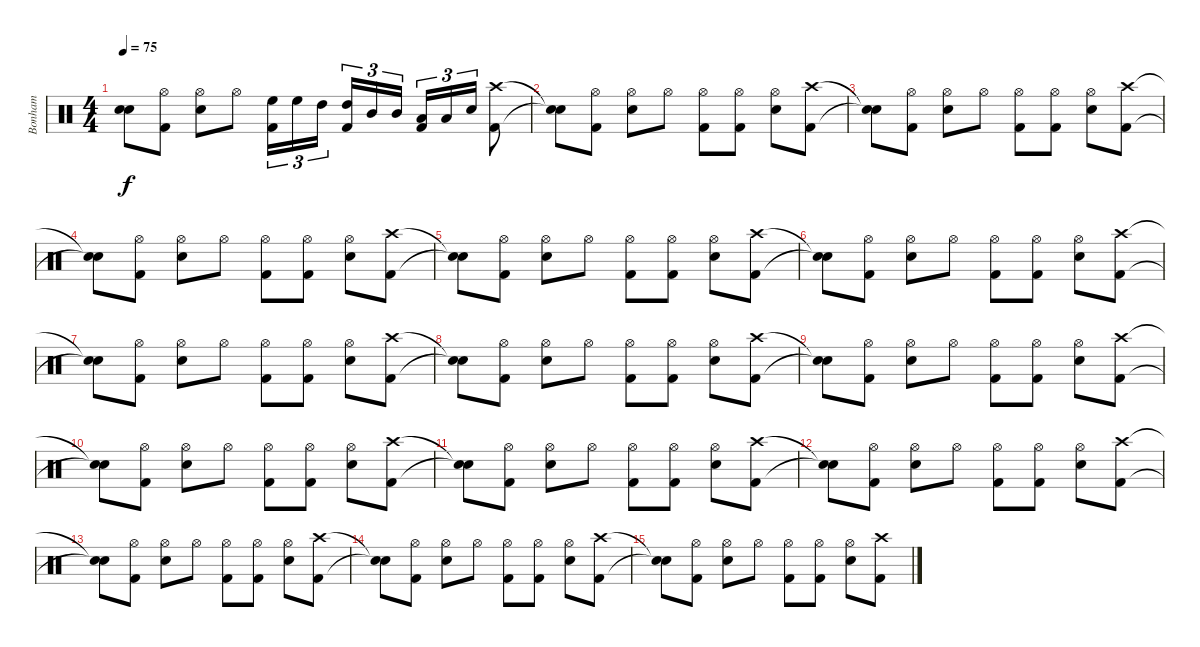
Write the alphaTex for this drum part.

\track ("Bonham" "Bonham") {instrument percussion}
\staff {score}
\articulation defaults
\ts (4 4)
\tempo 75
\clef neutral
\ks c
("Snare (hit)"{t} "Snare (hit)"{t}).8{dy f} ("Hi-Hat (open)" "Kick (hit) 2").8 ("Hi-Hat (open)" "Snare (hit) 2").8 "Hi-Hat (open)".8 ("High Floor Tom (hit)" "Kick (hit) 2").16{tu (3 2)} "High Floor Tom (hit)".16{tu (3 2)} "High Tom (hit)".16{tu (3 2)} ("High Tom (hit)" "Kick (hit) 2").16{tu (3 2)} "Mid Tom (hit)".16{tu (3 2)} "Mid Tom (hit)".16{tu (3 2)} ("Low Tom (hit)" "Kick (hit) 2").16{tu (3 2)} "Low Tom (hit)".16{tu (3 2)} "Snare (hit) 2".16{tu (3 2)} ("Crash high (hit)" "Kick (hit) 2").8 |
("Snare (hit)"{t} "Snare (hit)"{t}).8 ("Hi-Hat (open)" "Kick (hit) 2").8 ("Hi-Hat (open)" "Snare (hit) 2").8 "Hi-Hat (open)".8 ("Hi-Hat (open)" "Kick (hit) 2").8 ("Hi-Hat (open)" "Kick (hit) 2").8 ("Hi-Hat (open)" "Snare (hit) 2").8 ("Crash high (hit)" "Kick (hit) 2").8 |
("Snare (hit)"{t} "Snare (hit)"{t}).8 ("Hi-Hat (open)" "Kick (hit) 2").8 ("Hi-Hat (open)" "Snare (hit) 2").8 "Hi-Hat (open)".8 ("Hi-Hat (open)" "Kick (hit) 2").8 ("Hi-Hat (open)" "Kick (hit) 2").8 ("Hi-Hat (open)" "Snare (hit) 2").8 ("Crash high (hit)" "Kick (hit) 2").8 |
("Snare (hit)"{t} "Snare (hit)"{t}).8{volume 11} ("Hi-Hat (open)" "Kick (hit) 2").8 ("Hi-Hat (open)" "Snare (hit) 2").8 "Hi-Hat (open)".8 ("Hi-Hat (open)" "Kick (hit) 2").8 ("Hi-Hat (open)" "Kick (hit) 2").8 ("Hi-Hat (open)" "Snare (hit) 2").8 ("Crash high (hit)" "Kick (hit) 2").8 |
("Snare (hit)"{t} "Snare (hit)"{t}).8 ("Hi-Hat (open)" "Kick (hit) 2").8 ("Hi-Hat (open)" "Snare (hit) 2").8 "Hi-Hat (open)".8 ("Hi-Hat (open)" "Kick (hit) 2").8 ("Hi-Hat (open)" "Kick (hit) 2").8 ("Hi-Hat (open)" "Snare (hit) 2").8 ("Crash high (hit)" "Kick (hit) 2").8 |
("Snare (hit)"{t} "Snare (hit)"{t}).8{volume 9} ("Hi-Hat (open)" "Kick (hit) 2").8 ("Hi-Hat (open)" "Snare (hit) 2").8 "Hi-Hat (open)".8 ("Hi-Hat (open)" "Kick (hit) 2").8 ("Hi-Hat (open)" "Kick (hit) 2").8 ("Hi-Hat (open)" "Snare (hit) 2").8 ("Crash high (hit)" "Kick (hit) 2").8 |
("Snare (hit)"{t} "Snare (hit)"{t}).8 ("Hi-Hat (open)" "Kick (hit) 2").8 ("Hi-Hat (open)" "Snare (hit) 2").8 "Hi-Hat (open)".8 ("Hi-Hat (open)" "Kick (hit) 2").8 ("Hi-Hat (open)" "Kick (hit) 2").8 ("Hi-Hat (open)" "Snare (hit) 2").8 ("Crash high (hit)" "Kick (hit) 2").8 |
("Snare (hit)"{t} "Snare (hit)"{t}).8{volume 7} ("Hi-Hat (open)" "Kick (hit) 2").8 ("Hi-Hat (open)" "Snare (hit) 2").8 "Hi-Hat (open)".8 ("Hi-Hat (open)" "Kick (hit) 2").8 ("Hi-Hat (open)" "Kick (hit) 2").8 ("Hi-Hat (open)" "Snare (hit) 2").8 ("Crash high (hit)" "Kick (hit) 2").8 |
("Snare (hit)"{t} "Snare (hit)"{t}).8 ("Hi-Hat (open)" "Kick (hit) 2").8 ("Hi-Hat (open)" "Snare (hit) 2").8 "Hi-Hat (open)".8 ("Hi-Hat (open)" "Kick (hit) 2").8 ("Hi-Hat (open)" "Kick (hit) 2").8 ("Hi-Hat (open)" "Snare (hit) 2").8 ("Crash high (hit)" "Kick (hit) 2").8 |
("Snare (hit)"{t} "Snare (hit)"{t}).8{volume 5} ("Hi-Hat (open)" "Kick (hit) 2").8 ("Hi-Hat (open)" "Snare (hit) 2").8 "Hi-Hat (open)".8 ("Hi-Hat (open)" "Kick (hit) 2").8 ("Hi-Hat (open)" "Kick (hit) 2").8 ("Hi-Hat (open)" "Snare (hit) 2").8 ("Crash high (hit)" "Kick (hit) 2").8 |
("Snare (hit)"{t} "Snare (hit)"{t}).8 ("Hi-Hat (open)" "Kick (hit) 2").8 ("Hi-Hat (open)" "Snare (hit) 2").8 "Hi-Hat (open)".8 ("Hi-Hat (open)" "Kick (hit) 2").8 ("Hi-Hat (open)" "Kick (hit) 2").8 ("Hi-Hat (open)" "Snare (hit) 2").8 ("Crash high (hit)" "Kick (hit) 2").8 |
("Snare (hit)"{t} "Snare (hit)"{t}).8{volume 3} ("Hi-Hat (open)" "Kick (hit) 2").8 ("Hi-Hat (open)" "Snare (hit) 2").8 "Hi-Hat (open)".8 ("Hi-Hat (open)" "Kick (hit) 2").8 ("Hi-Hat (open)" "Kick (hit) 2").8 ("Hi-Hat (open)" "Snare (hit) 2").8 ("Crash high (hit)" "Kick (hit) 2").8 |
("Snare (hit)"{t} "Snare (hit)"{t}).8 ("Hi-Hat (open)" "Kick (hit) 2").8 ("Hi-Hat (open)" "Snare (hit) 2").8 "Hi-Hat (open)".8 ("Hi-Hat (open)" "Kick (hit) 2").8 ("Hi-Hat (open)" "Kick (hit) 2").8 ("Hi-Hat (open)" "Snare (hit) 2").8 ("Crash high (hit)" "Kick (hit) 2").8 |
("Snare (hit)"{t} "Snare (hit)"{t}).8{volume 1} ("Hi-Hat (open)" "Kick (hit) 2").8 ("Hi-Hat (open)" "Snare (hit) 2").8 "Hi-Hat (open)".8 ("Hi-Hat (open)" "Kick (hit) 2").8 ("Hi-Hat (open)" "Kick (hit) 2").8 ("Hi-Hat (open)" "Snare (hit) 2").8 ("Crash high (hit)" "Kick (hit) 2").8 |
("Snare (hit)"{t} "Snare (hit)"{t}).8 ("Hi-Hat (open)" "Kick (hit) 2").8 ("Hi-Hat (open)" "Snare (hit) 2").8 "Hi-Hat (open)".8 ("Hi-Hat (open)" "Kick (hit) 2").8 ("Hi-Hat (open)" "Kick (hit) 2").8 ("Hi-Hat (open)" "Snare (hit) 2").8 ("Crash high (hit)" "Kick (hit) 2").8
